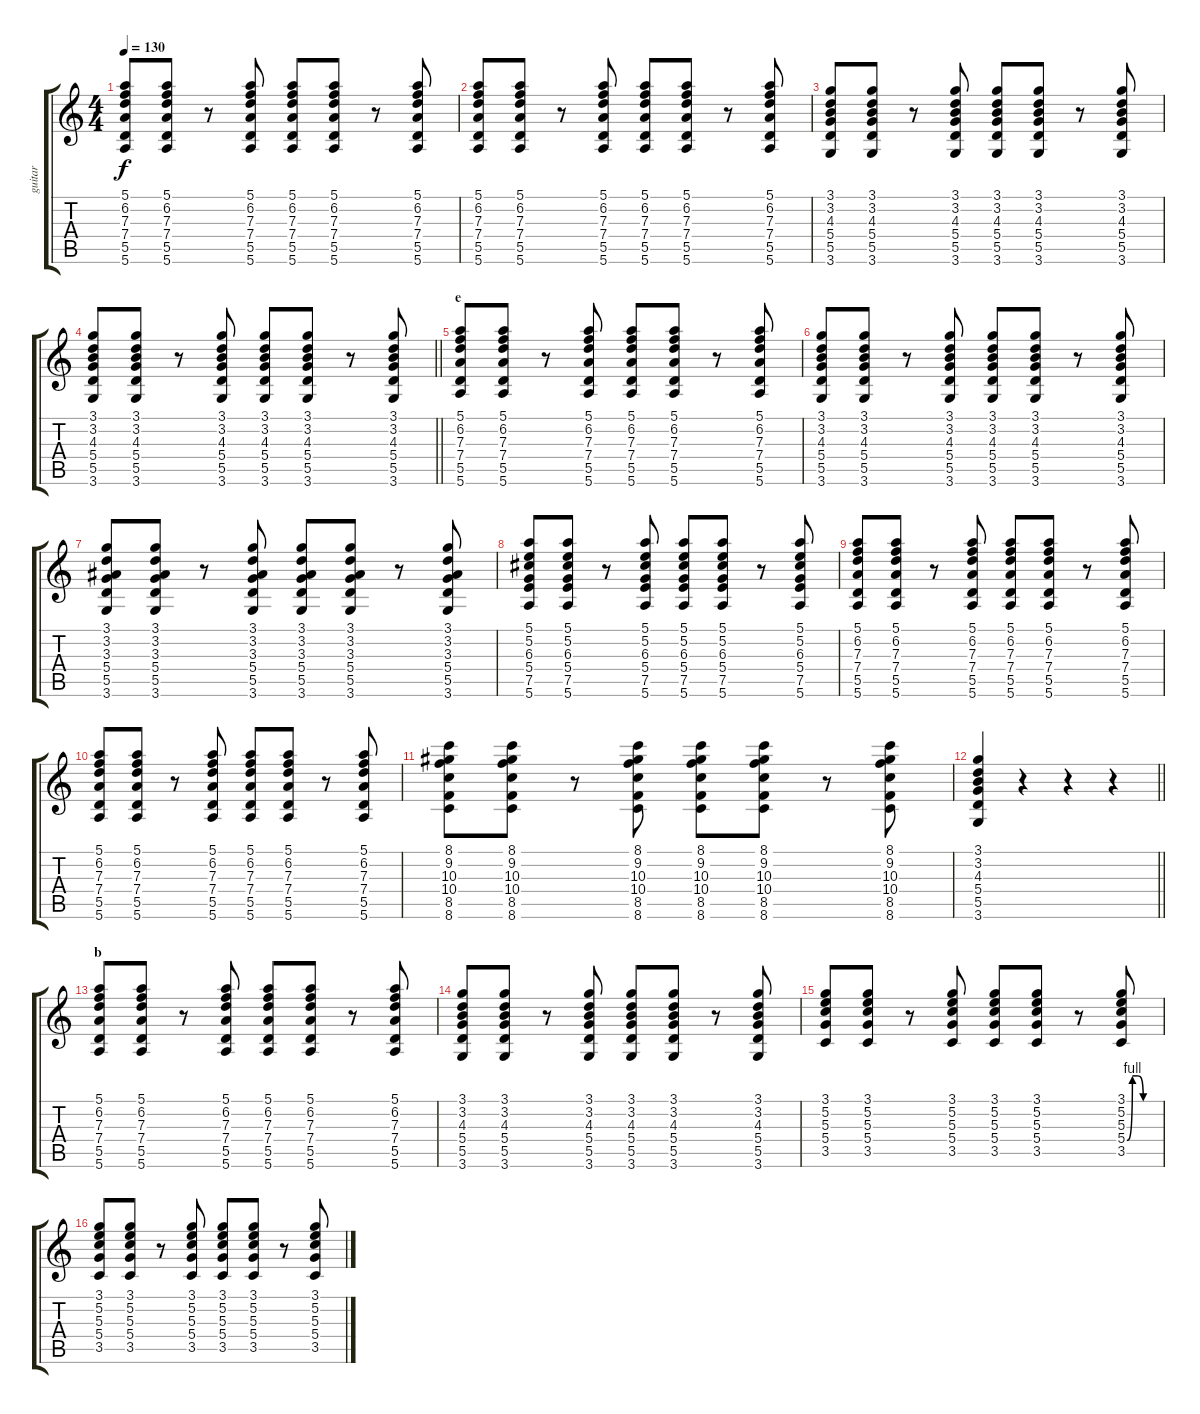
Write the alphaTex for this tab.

\track ("guitar" "guitar") {instrument acousticguitarsteel}
\staff {score tabs}
\tuning (E4 B3 G3 D3 A2 E2) {hide}
\ts (4 4)
\tempo 130
\clef g2
\ks c
(5.1 6.2 7.3 7.4 5.5 5.6).8{dy f} (5.1 6.2 7.3 7.4 5.5 5.6).8 r.8 (5.1 6.2 7.3 7.4 5.5 5.6).8 (5.1 6.2 7.3 7.4 5.5 5.6).8 (5.1 6.2 7.3 7.4 5.5 5.6).8 r.8 (5.1 6.2 7.3 7.4 5.5 5.6).8 |
(5.1 6.2 7.3 7.4 5.5 5.6).8 (5.1 6.2 7.3 7.4 5.5 5.6).8 r.8 (5.1 6.2 7.3 7.4 5.5 5.6).8 (5.1 6.2 7.3 7.4 5.5 5.6).8 (5.1 6.2 7.3 7.4 5.5 5.6).8 r.8 (5.1 6.2 7.3 7.4 5.5 5.6).8 |
(3.1 3.2 4.3 5.4 5.5 3.6).8 (3.1 3.2 4.3 5.4 5.5 3.6).8 r.8 (3.1 3.2 4.3 5.4 5.5 3.6).8 (3.1 3.2 4.3 5.4 5.5 3.6).8 (3.1 3.2 4.3 5.4 5.5 3.6).8 r.8 (3.1 3.2 4.3 5.4 5.5 3.6).8 |
\barLineRight lightlight
(3.1 3.2 4.3 5.4 5.5 3.6).8 (3.1 3.2 4.3 5.4 5.5 3.6).8 r.8 (3.1 3.2 4.3 5.4 5.5 3.6).8 (3.1 3.2 4.3 5.4 5.5 3.6).8 (3.1 3.2 4.3 5.4 5.5 3.6).8 r.8 (3.1 3.2 4.3 5.4 5.5 3.6).8 |
\section ("" "e")
(5.1 6.2 7.3 7.4 5.5 5.6).8 (5.1 6.2 7.3 7.4 5.5 5.6).8 r.8 (5.1 6.2 7.3 7.4 5.5 5.6).8 (5.1 6.2 7.3 7.4 5.5 5.6).8 (5.1 6.2 7.3 7.4 5.5 5.6).8 r.8 (5.1 6.2 7.3 7.4 5.5 5.6).8 |
(3.1 3.2 4.3 5.4 5.5 3.6).8 (3.1 3.2 4.3 5.4 5.5 3.6).8 r.8 (3.1 3.2 4.3 5.4 5.5 3.6).8 (3.1 3.2 4.3 5.4 5.5 3.6).8 (3.1 3.2 4.3 5.4 5.5 3.6).8 r.8 (3.1 3.2 4.3 5.4 5.5 3.6).8 |
(3.1 3.2 3.3 5.4 5.5 3.6).8 (3.1 3.2 3.3 5.4 5.5 3.6).8 r.8 (3.1 3.2 3.3 5.4 5.5 3.6).8 (3.1 3.2 3.3 5.4 5.5 3.6).8 (3.1 3.2 3.3 5.4 5.5 3.6).8 r.8 (3.1 3.2 3.3 5.4 5.5 3.6).8 |
(5.1 5.2 6.3 5.4 7.5 5.6).8 (5.1 5.2 6.3 5.4 7.5 5.6).8 r.8 (5.1 5.2 6.3 5.4 7.5 5.6).8 (5.1 5.2 6.3 5.4 7.5 5.6).8 (5.1 5.2 6.3 5.4 7.5 5.6).8 r.8 (5.1 5.2 6.3 5.4 7.5 5.6).8 |
(5.1 6.2 7.3 7.4 5.5 5.6).8 (5.1 6.2 7.3 7.4 5.5 5.6).8 r.8 (5.1 6.2 7.3 7.4 5.5 5.6).8 (5.1 6.2 7.3 7.4 5.5 5.6).8 (5.1 6.2 7.3 7.4 5.5 5.6).8 r.8 (5.1 6.2 7.3 7.4 5.5 5.6).8 |
(5.1 6.2 7.3 7.4 5.5 5.6).8 (5.1 6.2 7.3 7.4 5.5 5.6).8 r.8 (5.1 6.2 7.3 7.4 5.5 5.6).8 (5.1 6.2 7.3 7.4 5.5 5.6).8 (5.1 6.2 7.3 7.4 5.5 5.6).8 r.8 (5.1 6.2 7.3 7.4 5.5 5.6).8 |
(8.1 9.2 10.3 10.4 8.5 8.6).8 (8.1 9.2 10.3 10.4 8.5 8.6).8 r.8 (8.1 9.2 10.3 10.4 8.5 8.6).8 (8.1 9.2 10.3 10.4 8.5 8.6).8 (8.1 9.2 10.3 10.4 8.5 8.6).8 r.8 (8.1 9.2 10.3 10.4 8.5 8.6).8 |
\barLineRight lightlight
(3.1 3.2 4.3 5.4 5.5 3.6).4 r.4 r.4 r.4 |
\section ("" "b")
(5.1 6.2 7.3 7.4 5.5 5.6).8 (5.1 6.2 7.3 7.4 5.5 5.6).8 r.8 (5.1 6.2 7.3 7.4 5.5 5.6).8 (5.1 6.2 7.3 7.4 5.5 5.6).8 (5.1 6.2 7.3 7.4 5.5 5.6).8 r.8 (5.1 6.2 7.3 7.4 5.5 5.6).8 |
(3.1 3.2 4.3 5.4 5.5 3.6).8 (3.1 3.2 4.3 5.4 5.5 3.6).8 r.8 (3.1 3.2 4.3 5.4 5.5 3.6).8 (3.1 3.2 4.3 5.4 5.5 3.6).8 (3.1 3.2 4.3 5.4 5.5 3.6).8 r.8 (3.1 3.2 4.3 5.4 5.5 3.6).8 |
(3.1 5.2 5.3 5.4 3.5).8 (3.1 5.2 5.3 5.4 3.5).8 r.8 (3.1 5.2 5.3 5.4 3.5).8 (3.1 5.2 5.3 5.4 3.5).8 (3.1 5.2 5.3 5.4 3.5).8 r.8 (3.1 5.2 5.3 5.4{be (custom 0 0 10 4 20 4 30 0 60 0)} 3.5).8 |
(3.1 5.2 5.3 5.4 3.5).8 (3.1 5.2 5.3 5.4 3.5).8 r.8 (3.1 5.2 5.3 5.4 3.5).8 (3.1 5.2 5.3 5.4 3.5).8 (3.1 5.2 5.3 5.4 3.5).8 r.8 (3.1 5.2 5.3 5.4 3.5).8
